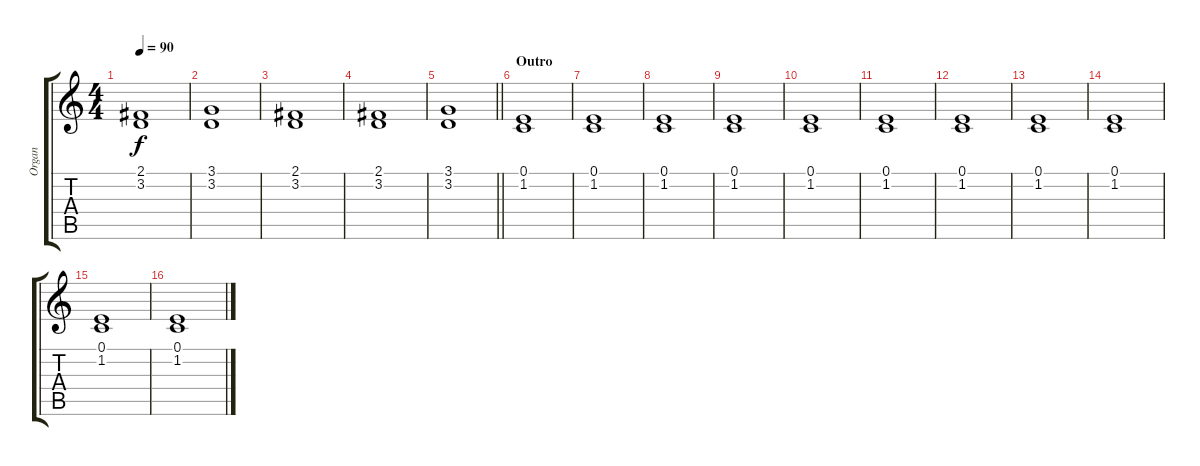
\track ("Organ" "Organ") {instrument percussiveorgan}
\staff {score tabs}
\tuning (E4 B3 G3 D3 A2 E2) {hide}
\ts (4 4)
\tempo 90
\clef g2
\ks c
(2.1 3.2).1{dy f} |
(3.1 3.2).1 |
(2.1 3.2).1 |
(2.1 3.2).1 |
\barLineRight lightlight
(3.1 3.2).1 |
\section ("" "Outro")
(0.1 1.2).1 |
(0.1 1.2).1 |
(0.1 1.2).1 |
(0.1 1.2).1 |
(0.1 1.2).1 |
(0.1 1.2).1 |
(0.1 1.2).1 |
(0.1 1.2).1 |
(0.1 1.2).1 |
(0.1 1.2).1 |
(0.1 1.2).1
